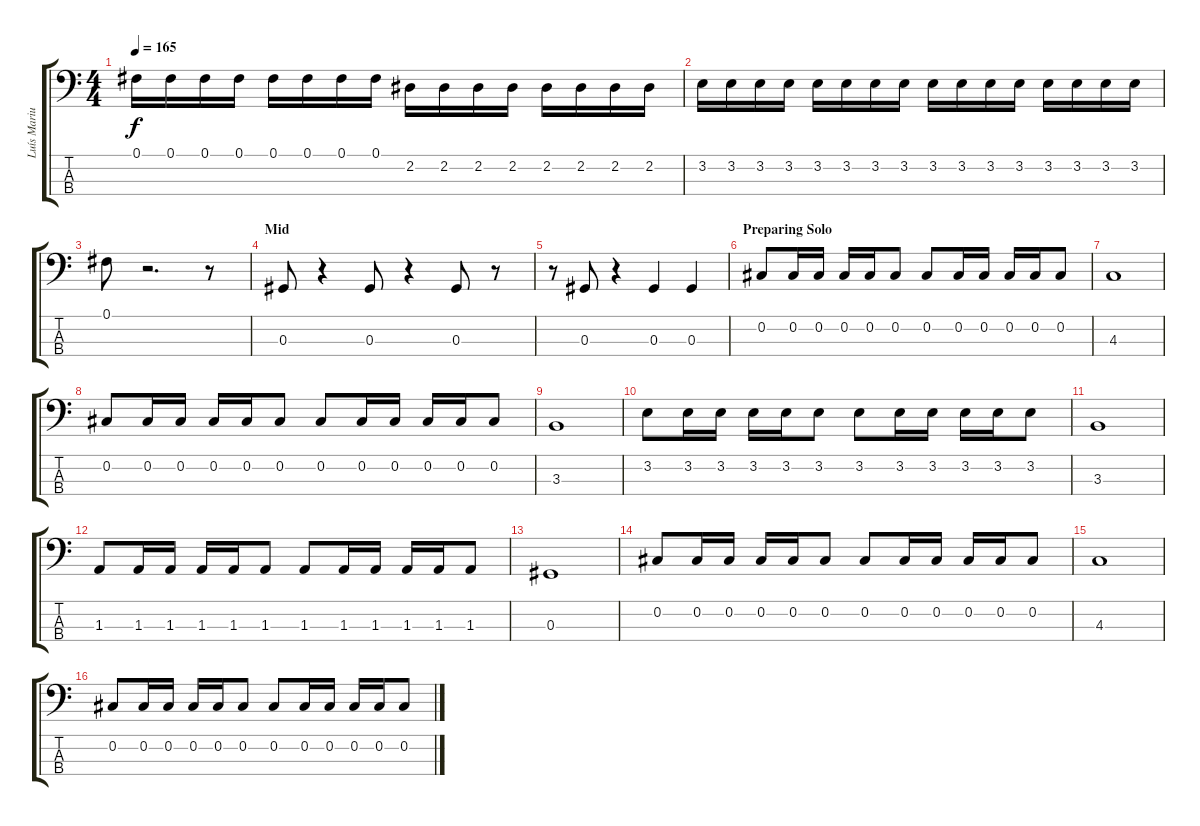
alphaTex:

\track ("Luís Mariutti" "Luís Mariu") {instrument electricbassfinger}
\staff {score tabs}
\tuning (Gb2 Db2 Ab1 Eb1) {hide}
\ts (4 4)
\tempo 165
\clef f4
\ks c
0.1.16{dy f} 0.1.16 0.1.16 0.1.16 0.1.16 0.1.16 0.1.16 0.1.16 2.2.16 2.2.16 2.2.16 2.2.16 2.2.16 2.2.16 2.2.16 2.2.16 |
3.2.16 3.2.16 3.2.16 3.2.16 3.2.16 3.2.16 3.2.16 3.2.16 3.2.16 3.2.16 3.2.16 3.2.16 3.2.16 3.2.16 3.2.16 3.2.16 |
0.1.8 r.2{d} r.8 |
\section ("" "Mid")
0.3.8 r.4 0.3.8 r.4 0.3.8 r.8 |
r.8 0.3.8 r.4 0.3.4 0.3.4 |
\section ("" "Preparing Solo")
0.2.8 0.2.16 0.2.16 0.2.16 0.2.16 0.2.8 0.2.8 0.2.16 0.2.16 0.2.16 0.2.16 0.2.8 |
4.3.1 |
0.2.8 0.2.16 0.2.16 0.2.16 0.2.16 0.2.8 0.2.8 0.2.16 0.2.16 0.2.16 0.2.16 0.2.8 |
3.3.1 |
3.2.8 3.2.16 3.2.16 3.2.16 3.2.16 3.2.8 3.2.8 3.2.16 3.2.16 3.2.16 3.2.16 3.2.8 |
3.3.1 |
1.3.8 1.3.16 1.3.16 1.3.16 1.3.16 1.3.8 1.3.8 1.3.16 1.3.16 1.3.16 1.3.16 1.3.8 |
0.3.1 |
0.2.8 0.2.16 0.2.16 0.2.16 0.2.16 0.2.8 0.2.8 0.2.16 0.2.16 0.2.16 0.2.16 0.2.8 |
4.3.1 |
0.2.8 0.2.16 0.2.16 0.2.16 0.2.16 0.2.8 0.2.8 0.2.16 0.2.16 0.2.16 0.2.16 0.2.8
